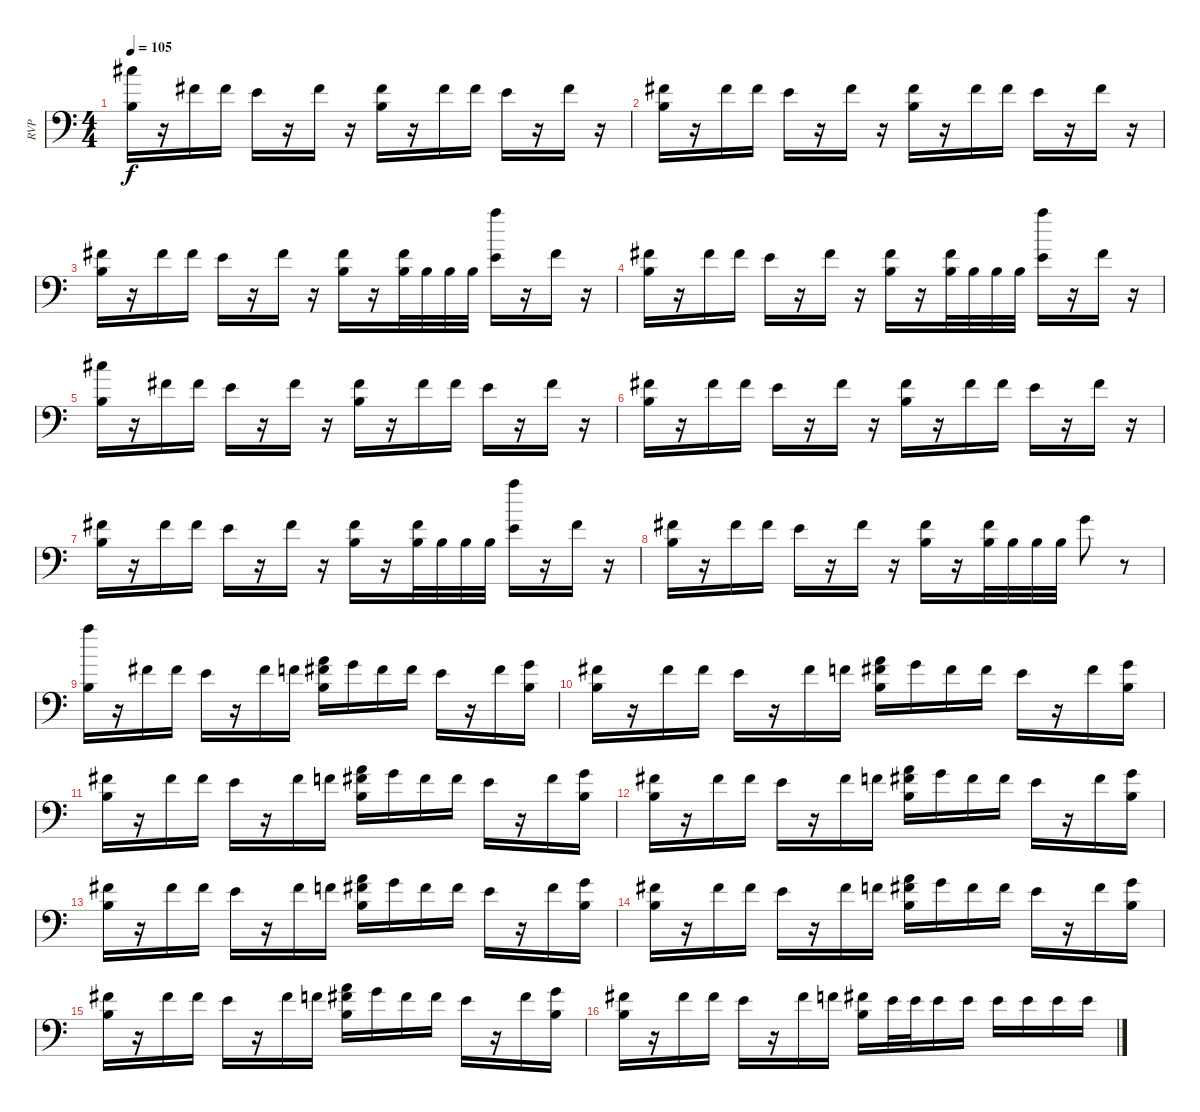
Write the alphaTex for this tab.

\track ("RVP" "RVP") {instrument acousticgrandpiano}
\staff {score}
\tuning (C-1 C-1 C-1 C-1 C-1 C-1) {hide}
\ts (4 4)
\tempo 105
\clef f4
\ks c
(49.2 35.6).16{dy f} r.16 42.3.16 42.3.16 40.4.16 r.16 42.3.16 r.16 (42.3 35.6).16 r.16 42.3.16 42.3.16 40.4.16 r.16 42.3.16 r.16 |
(42.2 35.6).16 r.16 42.3.16 42.3.16 40.4.16 r.16 42.3.16 r.16 (42.3 35.6).16 r.16 42.3.16 42.3.16 40.4.16 r.16 42.3.16 r.16 |
(42.3 35.6).16 r.16 42.3.16 42.3.16 40.4.16 r.16 42.3.16 r.16 (42.3 35.6).16 r.16 (42.3 35.6).32 35.6.32 35.6.32 35.6.32 (57.2 40.4).16 r.16 42.3.16 r.16 |
(42.3 35.6).16 r.16 42.3.16 42.3.16 40.4.16 r.16 42.3.16 r.16 (42.3 35.6).16 r.16 (42.3 35.6).32 35.6.32 35.6.32 35.6.32 (57.2 40.4).16 r.16 42.3.16 r.16 |
(49.2 35.6).16 r.16 42.3.16 42.3.16 40.4.16 r.16 42.3.16 r.16 (42.3 35.6).16 r.16 42.3.16 42.3.16 40.4.16 r.16 42.3.16 r.16 |
(42.2 35.6).16 r.16 42.3.16 42.3.16 40.4.16 r.16 42.3.16 r.16 (42.3 35.6).16 r.16 42.3.16 42.3.16 40.4.16 r.16 42.3.16 r.16 |
(42.3 35.6).16 r.16 42.3.16 42.3.16 40.4.16 r.16 42.3.16 r.16 (42.3 35.6).16 r.16 (42.3 35.6).32 35.6.32 35.6.32 35.6.32 (57.2 40.4).16 r.16 42.3.16 r.16 |
(42.3 35.6).16 r.16 42.3.16 42.3.16 40.4.16 r.16 42.3.16 r.16 (42.3 35.6).16 r.16 (42.3 35.6).32 35.6.32 35.6.32 35.6.32 43.4.8 r.8 |
(57.2 35.6).16 r.16 42.3.16 42.3.16 40.4.16 r.16 42.3.16 41.4.16 (42.3 45.4 35.6).16 43.4.16 42.3.16 42.3.16 40.4.16 r.16 42.3.16 (43.4 35.6).16 |
(42.3 35.6).16 r.16 42.3.16 42.3.16 40.4.16 r.16 42.3.16 41.4.16 (42.3 45.4 35.6).16 43.4.16 42.3.16 42.3.16 40.4.16 r.16 42.3.16 (43.4 35.6).16 |
(42.3 35.6).16 r.16 42.3.16 42.3.16 40.4.16 r.16 42.3.16 41.4.16 (42.3 45.4 35.6).16 43.4.16 42.3.16 42.3.16 40.4.16 r.16 42.3.16 (43.4 35.6).16 |
(42.3 35.6).16 r.16 42.3.16 42.3.16 40.4.16 r.16 42.3.16 41.4.16 (42.3 45.4 35.6).16 43.4.16 42.3.16 42.3.16 40.4.16 r.16 42.3.16 (43.4 35.6).16 |
(42.3 35.6).16 r.16 42.3.16 42.3.16 40.4.16 r.16 42.3.16 41.4.16 (42.3 45.4 35.6).16 43.4.16 42.3.16 42.3.16 40.4.16 r.16 42.3.16 (43.4 35.6).16 |
(42.3 35.6).16 r.16 42.3.16 42.3.16 40.4.16 r.16 42.3.16 41.4.16 (42.3 45.4 35.6).16 43.4.16 42.3.16 42.3.16 40.4.16 r.16 42.3.16 (43.4 35.6).16 |
(42.3 35.6).16 r.16 42.3.16 42.3.16 40.4.16 r.16 42.3.16 41.4.16 (42.3 45.4 35.6).16 43.4.16 42.3.16 42.3.16 40.4.16 r.16 42.3.16 (43.4 35.6).16 |
(42.3 35.6).16 r.16 42.3.16 42.3.16 40.4.16 r.16 42.3.16 41.4.16 (42.3 35.6).16 40.4.32 40.4.32 40.4.16 40.4.16 40.4.16 40.4.16 40.4.16 40.4.16
